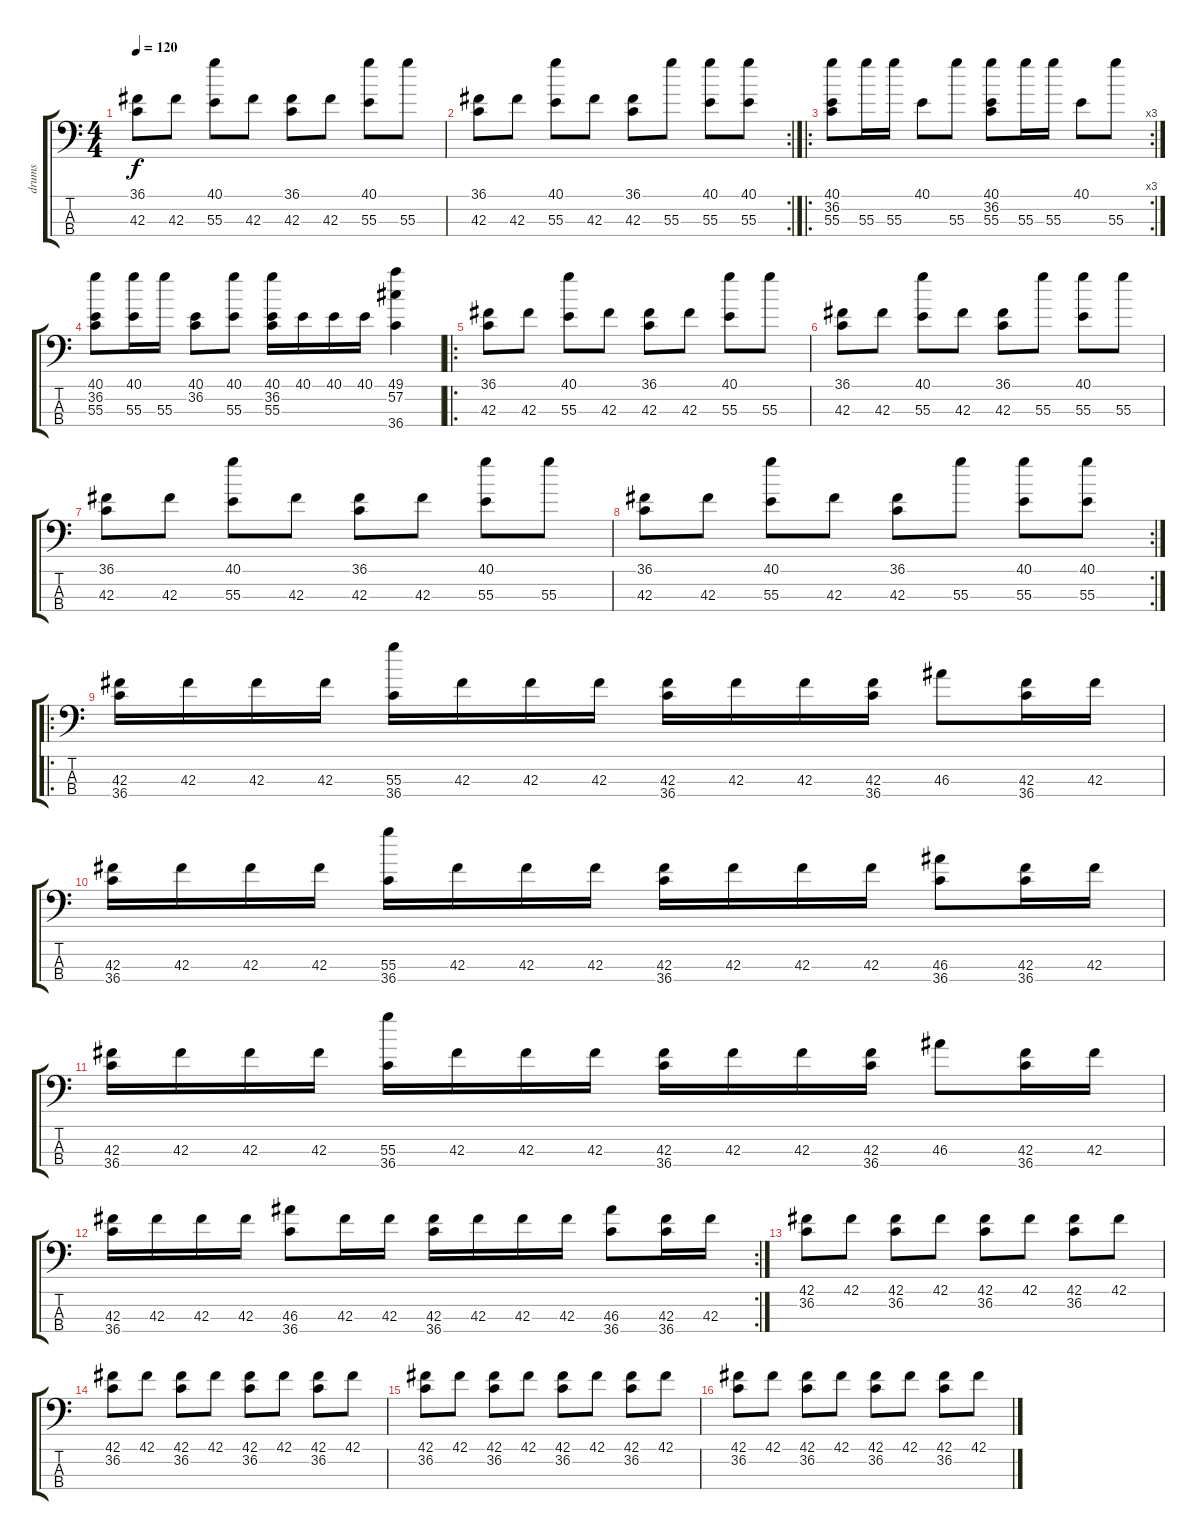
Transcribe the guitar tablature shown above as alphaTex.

\track ("drums" "drums") {instrument acousticgrandpiano}
\staff {score tabs}
\tuning (C-1 C-1 C-1 C-1) {hide}
\ts (4 4)
\tempo 120
\clef f4
\ks c
(36.1 42.3).8{dy f} 42.3.8 (40.1 55.3).8 42.3.8 (36.1 42.3).8 42.3.8 (40.1 55.3).8 55.3.8 |
\rc 2
(36.1 42.3).8 42.3.8 (40.1 55.3).8 42.3.8 (36.1 42.3).8 55.3.8 (40.1 55.3).8 (40.1 55.3).8 |
\ro
\rc 3
(40.1 36.2 55.3).8 55.3.16 55.3.16 40.1.8 55.3.8 (40.1 36.2 55.3).8 55.3.16 55.3.16 40.1.8 55.3.8 |
(40.1 36.2 55.3).8 (40.1 55.3).16 55.3.16 (40.1 36.2).8 (40.1 55.3).8 (40.1 36.2 55.3).16 40.1.16 40.1.16 40.1.16 (49.1 57.2 36.4).4 |
\ro
(36.1 42.3).8 42.3.8 (40.1 55.3).8 42.3.8 (36.1 42.3).8 42.3.8 (40.1 55.3).8 55.3.8 |
(36.1 42.3).8 42.3.8 (40.1 55.3).8 42.3.8 (36.1 42.3).8 55.3.8 (40.1 55.3).8 55.3.8 |
(36.1 42.3).8 42.3.8 (40.1 55.3).8 42.3.8 (36.1 42.3).8 42.3.8 (40.1 55.3).8 55.3.8 |
\rc 2
(36.1 42.3).8 42.3.8 (40.1 55.3).8 42.3.8 (36.1 42.3).8 55.3.8 (40.1 55.3).8 (40.1 55.3).8 |
\ro
(42.3 36.4).16 42.3.16 42.3.16 42.3.16 (55.3 36.4).16 42.3.16 42.3.16 42.3.16 (42.3 36.4).16 42.3.16 42.3.16 (42.3 36.4).16 46.3.8 (42.3 36.4).16 42.3.16 |
(42.3 36.4).16 42.3.16 42.3.16 42.3.16 (55.3 36.4).16 42.3.16 42.3.16 42.3.16 (42.3 36.4).16 42.3.16 42.3.16 42.3.16 (46.3 36.4).8 (42.3 36.4).16 42.3.16 |
(42.3 36.4).16 42.3.16 42.3.16 42.3.16 (55.3 36.4).16 42.3.16 42.3.16 42.3.16 (42.3 36.4).16 42.3.16 42.3.16 (42.3 36.4).16 46.3.8 (42.3 36.4).16 42.3.16 |
\rc 2
(42.3 36.4).16 42.3.16 42.3.16 42.3.16 (46.3 36.4).8 42.3.16 42.3.16 (42.3 36.4).16 42.3.16 42.3.16 42.3.16 (46.3 36.4).8 (42.3 36.4).16 42.3.16 |
(42.1 36.2).8 42.1.8 (42.1 36.2).8 42.1.8 (42.1 36.2).8 42.1.8 (42.1 36.2).8 42.1.8 |
(42.1 36.2).8 42.1.8 (42.1 36.2).8 42.1.8 (42.1 36.2).8 42.1.8 (42.1 36.2).8 42.1.8 |
(42.1 36.2).8 42.1.8 (42.1 36.2).8 42.1.8 (42.1 36.2).8 42.1.8 (42.1 36.2).8 42.1.8 |
(42.1 36.2).8 42.1.8 (42.1 36.2).8 42.1.8 (42.1 36.2).8 42.1.8 (42.1 36.2).8 42.1.8
